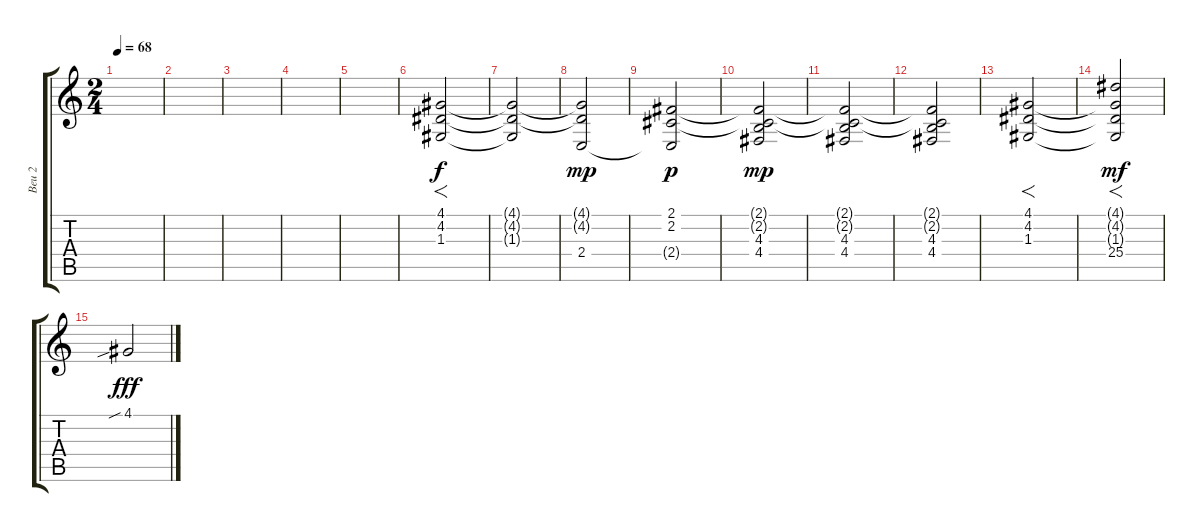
\track ("Beu 2" "Beu 2") {instrument choiraahs}
\staff {score tabs}
\tuning (E4 B3 G3 D3 A2 E2) {hide}
\ts (2 4)
\tempo 68
\clef g2
\ks c
|
|
|
|
|
(4.1 4.2 1.3).2{f} |
(4.1{t} 4.2{t} 1.3{t}).2{dy f} |
(4.1{t} 4.2{t} 2.4).2{dy mp} |
(2.1 2.2 2.4{t}).2{dy p} |
(2.1{t} 2.2{t} 4.3 4.4).2{dy mp} |
(2.1{t} 2.2{t} 4.3 4.4).2 |
(2.1{t} 2.2{t} 4.3 4.4).2 |
(4.1 4.2 1.3).2{f} |
(4.1{t} 4.2{t} 1.3{t} 25.4).2{f dy mf} |
4.1{sib}.2{dy fff}
